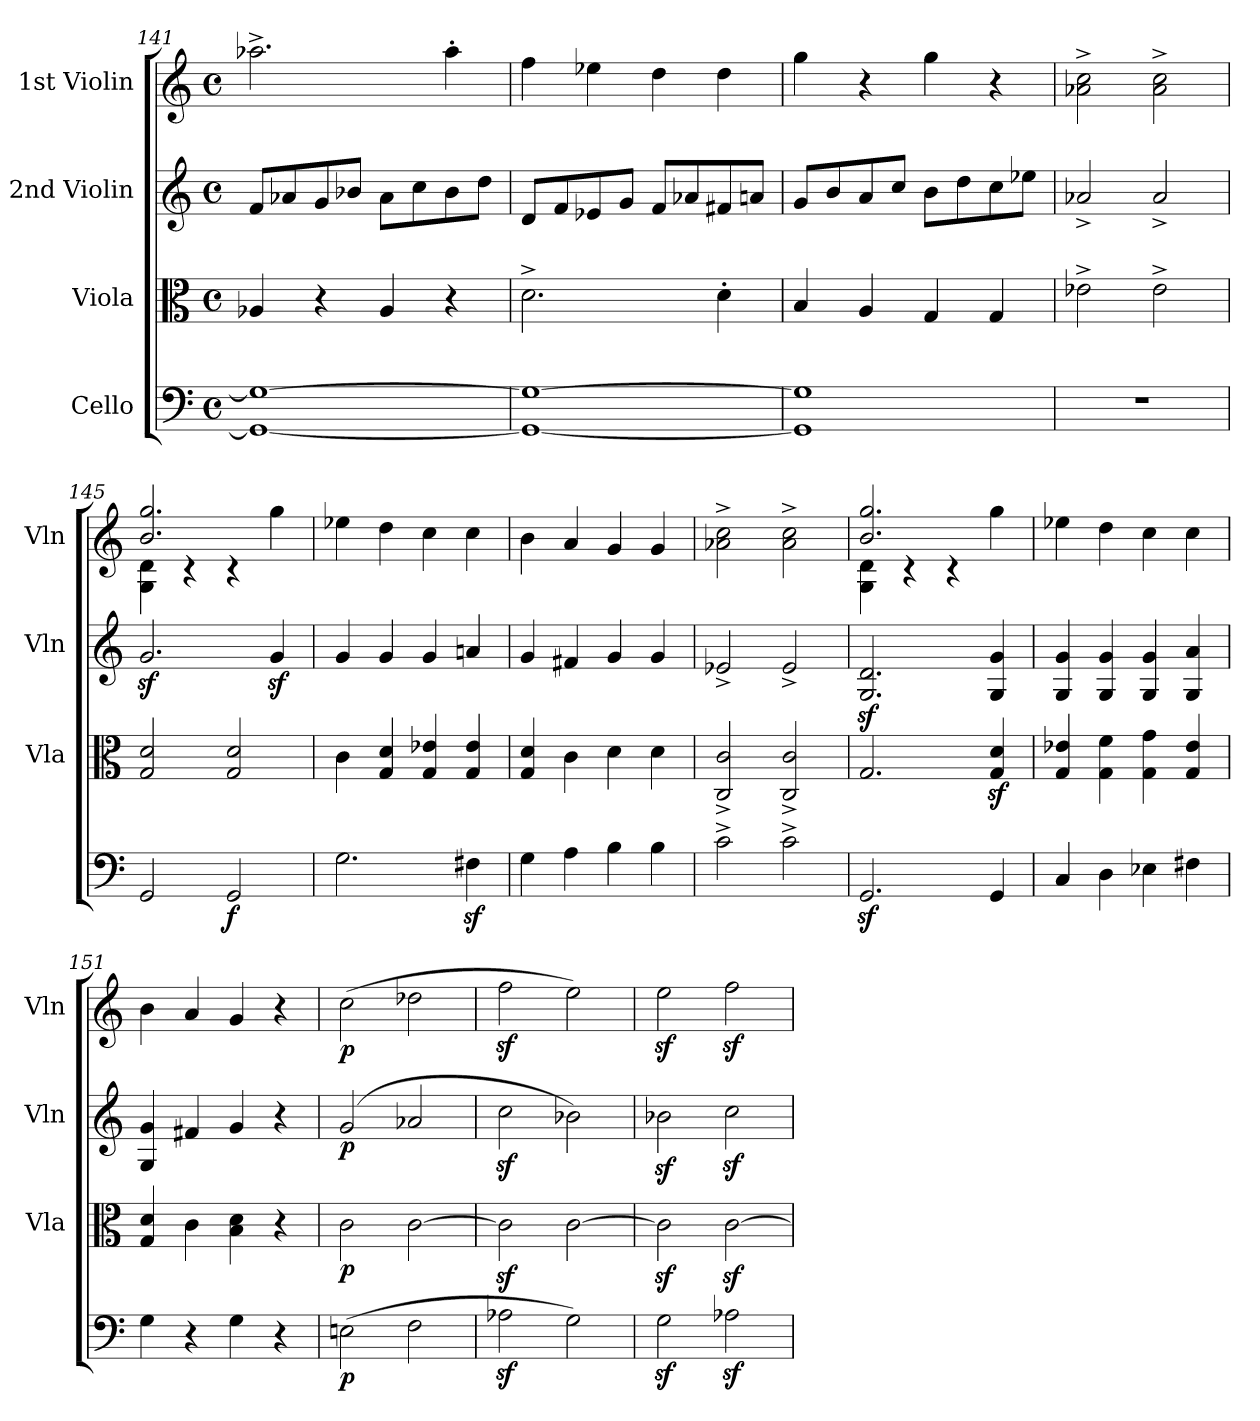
**kern	**dynam	**kern	**dynam	**kern	**dynam	**kern	**dynam
*part4	*part4	*part3	*part3	*part2	*part2	*part1	*part1
*staff4	*staff4	*staff3	*staff3	*staff2	*staff2	*staff1	*staff1
*I"Cello	*	*I"Viola	*	*I"2nd Violin	*	*I"1st Violin	*
*	*	*I'Vla	*	*I'Vln	*	*I'Vln	*
*clefF4	*	*clefC3	*	*clefG2	*	*clefG2	*
*k[]	*	*k[]	*	*k[]	*	*k[]	*
*C:	*	*C:	*	*C:	*	*C:	*
*M4/4	*	*M4/4	*	*M4/4	*	*M4/4	*
*met(c)	*	*met(c)	*	*met(c)	*	*met(c)	*
=141	=141	=141	=141	=141	=141	=141	=141
1GG_ 1G_	.	4A-X/	.	8f/L	.	2.aa-X^\	.
.	.	.	.	8a-X/	.	.	.
.	.	4r	.	8g/	.	.	.
.	.	.	.	8b-X/J	.	.	.
.	.	4A-/	.	8a-\L	.	.	.
.	.	.	.	8cc\	.	.	.
.	.	4r	.	8b-\	.	4aa-'\	.
.	.	.	.	8dd\J	.	.	.
=142	=142	=142	=142	=142	=142	=142	=142
1GG_ 1G_	.	2.d^\	.	8d/L	.	4ff\	.
.	.	.	.	8f/	.	.	.
.	.	.	.	8e-X/	.	4ee-X\	.
.	.	.	.	8g/J	.	.	.
.	.	.	.	8f/L	.	4dd\	.
.	.	.	.	8a-X/	.	.	.
.	.	4d'\	.	8f#X/	.	4dd\	.
.	.	.	.	8an/J	.	.	.
!!LO:LB:g=z
=143	=143	=143	=143	=143	=143	=143	=143
1GG] 1G]	.	4B/	.	8g/L	.	4gg\	.
.	.	.	.	8b/	.	.	.
.	.	4A/	.	8a/	.	4r	.
.	.	.	.	8cc/J	.	.	.
.	.	4G/	.	8b\L	.	4gg\	.
.	.	.	.	8dd\	.	.	.
.	.	4G/	.	8cc\	.	4r	.
.	.	.	.	8ee-X\J	.	.	.
=144	=144	=144	=144	=144	=144	=144	=144
1r	.	2e-X^\	.	2a-X^/	.	2a-X^\ 2cc^\	.
.	.	2e-^\	.	2a-^/	.	2a-^\ 2cc^\	.
=145	=145	=145	=145	=145	=145	=145	=145
*	*	*	*	*	*	*^	*
2GG/	.	2G/ 2d/	.	2.gz>/	.	2.b/ 2.gg/	4G\ 4d\	.
.	.	.	.	.	.	.	4rc	.
!	!LO:DY:b	!	!	!	!	!	!	!
2GG/	f	2G/ 2d/	.	.	.	.	4rc	.
.	.	.	.	4gz</	.	4gg\	4ryy	.
*	*	*	*	*	*	*v	*v	*
=146	=146	=146	=146	=146	=146	=146	=146
2.G\	.	4c\	.	4g/	.	4ee-X\	.
.	.	4G/ 4d/	.	4g/	.	4dd\	.
.	.	4G/ 4e-X/	.	4g/	.	4cc\	.
4F#Xz<\	.	4G/ 4e-/	.	4an/	.	4cc\	.
=147	=147	=147	=147	=147	=147	=147	=147
4G\	.	4G/ 4d/	.	4g/	.	4b\	.
4A\	.	4c\	.	4f#X/	.	4a/	.
4B\	.	4d\	.	4g/	.	4g/	.
4B\	.	4d\	.	4g/	.	4g/	.
=148	=148	=148	=148	=148	=148	=148	=148
2c^\	.	2C^/ 2c^/	.	2e-X^/	.	2a-X^\ 2cc^\	.
2c^\	.	2C^/ 2c^/	.	2e-^/	.	2a-^\ 2cc^\	.
=149	=149	=149	=149	=149	=149	=149	=149
*	*	*	*	*	*	*^	*
2.GGz</	.	2.G/	.	2.Gz>/ 2.dz>/	.	2.b/ 2.gg/	4G\ 4d\	.
.	.	.	.	.	.	.	4rc	.
.	.	.	.	.	.	.	4rc	.
4GG/	.	4Gz>/ 4dz>/	.	4G/ 4g/	.	4gg\	4ryy	.
*	*	*	*	*	*	*v	*v	*
=150	=150	=150	=150	=150	=150	=150	=150
4C/	.	4G/ 4e-X/	.	4G/ 4g/	.	4ee-X\	.
4D\	.	4G\ 4f\	.	4G/ 4g/	.	4dd\	.
4E-X\	.	4G\ 4g\	.	4G/ 4g/	.	4cc\	.
4F#X\	.	4G/ 4e-/	.	4G/ 4a/	.	4cc\	.
=151	=151	=151	=151	=151	=151	=151	=151
4G\	.	4G/ 4d/	.	4G/ 4g/	.	4b\	.
4r	.	4c\	.	4f#X/	.	4a/	.
4G\	.	4B\ 4d\	.	4g/	.	4g/	.
4r	.	4r	.	4r	.	4r	.
=152	=152	=152	=152	=152	=152	=152	=152
!	!LO:DY:b	!	!LO:DY:b	!	!LO:DY:b	!	!LO:DY:b
(2En\	p	2c\	p	(2g/	p	(2cc\	p
2F\	.	[2c\	.	2a-X/	.	2dd-X\	.
=153	=153	=153	=153	=153	=153	=153	=153
2A-Xz<\	.	2cz<\]	.	2ccz<\	.	2ffz<\	.
2G\)	.	[2c\	.	2b-X\)	.	2ee\)	.
=154	=154	=154	=154	=154	=154	=154	=154
2Gz<\	.	2cz<\]	.	2b-Xz<\	.	2eez<\	.
2A-Xz<\	.	[2cz<\	.	2ccz<\	.	2ffz<\	.
=	=	=	=	=	=	=	=
*-	*-	*-	*-	*-	*-	*-	*-
